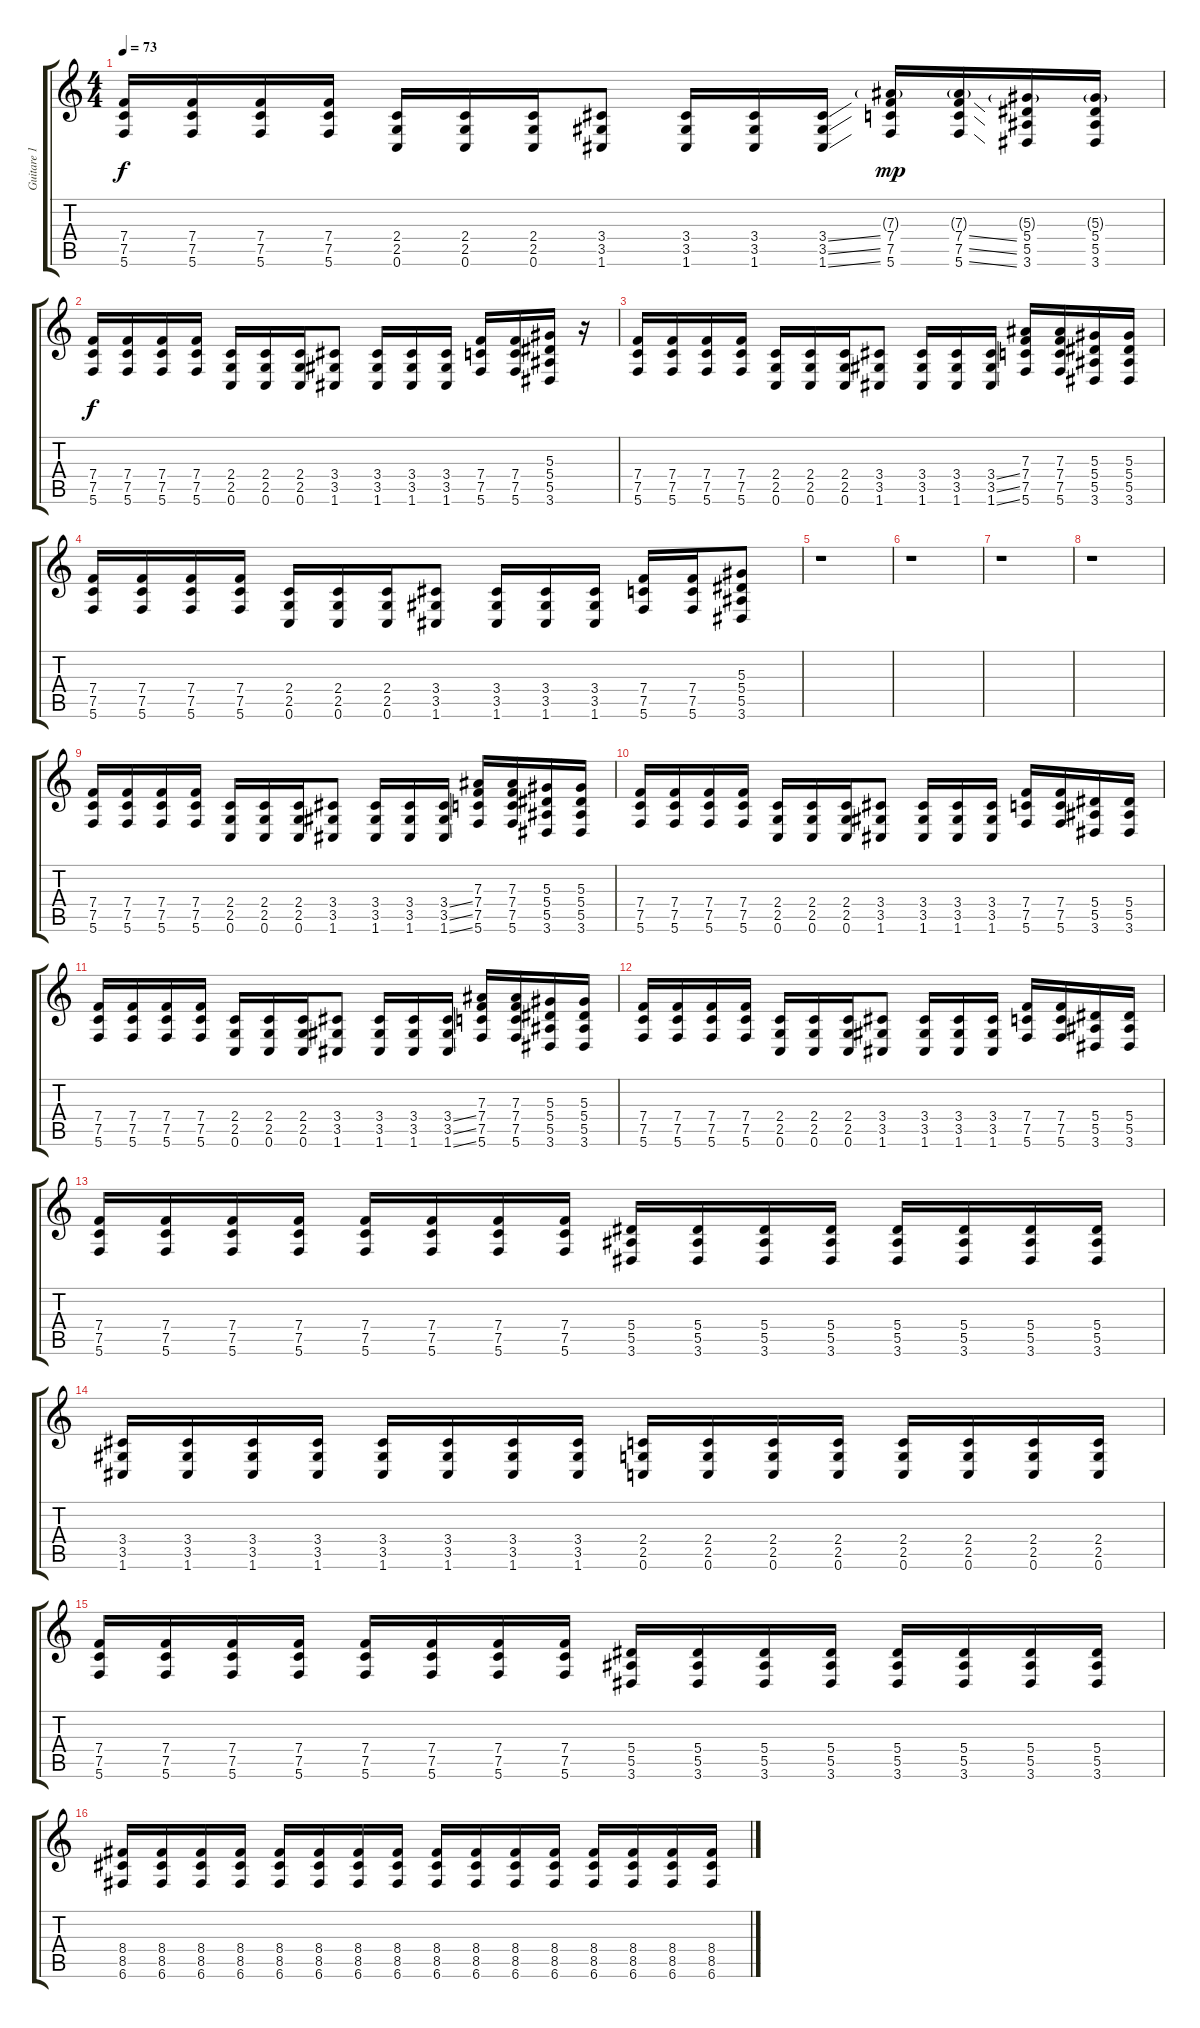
\track ("Guitare 1" "Guitare 1") {instrument distortionguitar}
\staff {score tabs}
\tuning (C4 G3 Eb3 Bb2 F2 C2) {hide}
\ts (4 4)
\tempo 73
\clef g2
\ks c
(7.4 7.5 5.6).16{dy f instrument distortionguitar} (7.4 7.5 5.6).16 (7.4 7.5 5.6).16 (7.4 7.5 5.6).16 (2.4 2.5 0.6).16 (2.4 2.5 0.6).16 (2.4 2.5 0.6).16 (3.4 3.5 1.6).8 (3.4 3.5 1.6).16 (3.4 3.5 1.6).16 (3.4{ss} 3.5{ss} 1.6{ss}).16 (7.3{g} 7.4 7.5 5.6).16{dy mp} (7.3{g} 7.4{ss} 7.5{ss} 5.6{ss}).16 (5.3{g} 5.4 5.5 3.6).16 (5.3{g} 5.4 5.5 3.6).16 |
(7.4 7.5 5.6).16{dy f} (7.4 7.5 5.6).16 (7.4 7.5 5.6).16 (7.4 7.5 5.6).16 (2.4 2.5 0.6).16 (2.4 2.5 0.6).16 (2.4 2.5 0.6).16 (3.4 3.5 1.6).8 (3.4 3.5 1.6).16 (3.4 3.5 1.6).16 (3.4 3.5 1.6).16 (7.4 7.5 5.6).16 (7.4 7.5 5.6).16 (5.3 5.4 5.5 3.6).16 r.16 |
(7.4 7.5 5.6).16 (7.4 7.5 5.6).16 (7.4 7.5 5.6).16 (7.4 7.5 5.6).16 (2.4 2.5 0.6).16 (2.4 2.5 0.6).16 (2.4 2.5 0.6).16 (3.4 3.5 1.6).8 (3.4 3.5 1.6).16 (3.4 3.5 1.6).16 (3.4{ss} 3.5{ss} 1.6{ss}).16 (7.3 7.4 7.5 5.6).16 (7.3 7.4 7.5 5.6).16 (5.3 5.4 5.5 3.6).16 (5.3 5.4 5.5 3.6).16 |
(7.4 7.5 5.6).16 (7.4 7.5 5.6).16 (7.4 7.5 5.6).16 (7.4 7.5 5.6).16 (2.4 2.5 0.6).16 (2.4 2.5 0.6).16 (2.4 2.5 0.6).16 (3.4 3.5 1.6).8 (3.4 3.5 1.6).16 (3.4 3.5 1.6).16 (3.4 3.5 1.6).16 (7.4 7.5 5.6).16 (7.4 7.5 5.6).16 (5.3 5.4 5.5 3.6).8 |
r.1 |
r.1 |
r.1 |
r.1 |
(7.4 7.5 5.6).16 (7.4 7.5 5.6).16 (7.4 7.5 5.6).16 (7.4 7.5 5.6).16 (2.4 2.5 0.6).16 (2.4 2.5 0.6).16 (2.4 2.5 0.6).16 (3.4 3.5 1.6).8 (3.4 3.5 1.6).16 (3.4 3.5 1.6).16 (3.4{ss} 3.5{ss} 1.6{ss}).16 (7.3 7.4 7.5 5.6).16 (7.3 7.4 7.5 5.6).16 (5.3 5.4 5.5 3.6).16 (5.3 5.4 5.5 3.6).16 |
(7.4 7.5 5.6).16 (7.4 7.5 5.6).16 (7.4 7.5 5.6).16 (7.4 7.5 5.6).16 (2.4 2.5 0.6).16 (2.4 2.5 0.6).16 (2.4 2.5 0.6).16 (3.4 3.5 1.6).8 (3.4 3.5 1.6).16 (3.4 3.5 1.6).16 (3.4 3.5 1.6).16 (7.4 7.5 5.6).16 (7.4 7.5 5.6).16 (5.4 5.5 3.6).16 (5.4 5.5 3.6).16 |
(7.4 7.5 5.6).16 (7.4 7.5 5.6).16 (7.4 7.5 5.6).16 (7.4 7.5 5.6).16 (2.4 2.5 0.6).16 (2.4 2.5 0.6).16 (2.4 2.5 0.6).16 (3.4 3.5 1.6).8 (3.4 3.5 1.6).16 (3.4 3.5 1.6).16 (3.4{ss} 3.5{ss} 1.6{ss}).16 (7.3 7.4 7.5 5.6).16 (7.3 7.4 7.5 5.6).16 (5.3 5.4 5.5 3.6).16 (5.3 5.4 5.5 3.6).16 |
(7.4 7.5 5.6).16 (7.4 7.5 5.6).16 (7.4 7.5 5.6).16 (7.4 7.5 5.6).16 (2.4 2.5 0.6).16 (2.4 2.5 0.6).16 (2.4 2.5 0.6).16 (3.4 3.5 1.6).8 (3.4 3.5 1.6).16 (3.4 3.5 1.6).16 (3.4 3.5 1.6).16 (7.4 7.5 5.6).16 (7.4 7.5 5.6).16 (5.4 5.5 3.6).16 (5.4 5.5 3.6).16 |
(7.4 7.5 5.6).16 (7.4 7.5 5.6).16 (7.4 7.5 5.6).16 (7.4 7.5 5.6).16 (7.4 7.5 5.6).16 (7.4 7.5 5.6).16 (7.4 7.5 5.6).16 (7.4 7.5 5.6).16 (5.4 5.5 3.6).16 (5.4 5.5 3.6).16 (5.4 5.5 3.6).16 (5.4 5.5 3.6).16 (5.4 5.5 3.6).16 (5.4 5.5 3.6).16 (5.4 5.5 3.6).16 (5.4 5.5 3.6).16 |
(3.4 3.5 1.6).16 (3.4 3.5 1.6).16 (3.4 3.5 1.6).16 (3.4 3.5 1.6).16 (3.4 3.5 1.6).16 (3.4 3.5 1.6).16 (3.4 3.5 1.6).16 (3.4 3.5 1.6).16 (2.4 2.5 0.6).16 (2.4 2.5 0.6).16 (2.4 2.5 0.6).16 (2.4 2.5 0.6).16 (2.4 2.5 0.6).16 (2.4 2.5 0.6).16 (2.4 2.5 0.6).16 (2.4 2.5 0.6).16 |
(7.4 7.5 5.6).16 (7.4 7.5 5.6).16 (7.4 7.5 5.6).16 (7.4 7.5 5.6).16 (7.4 7.5 5.6).16 (7.4 7.5 5.6).16 (7.4 7.5 5.6).16 (7.4 7.5 5.6).16 (5.4 5.5 3.6).16 (5.4 5.5 3.6).16 (5.4 5.5 3.6).16 (5.4 5.5 3.6).16 (5.4 5.5 3.6).16 (5.4 5.5 3.6).16 (5.4 5.5 3.6).16 (5.4 5.5 3.6).16 |
(8.4 8.5 6.6).16 (8.4 8.5 6.6).16 (8.4 8.5 6.6).16 (8.4 8.5 6.6).16 (8.4 8.5 6.6).16 (8.4 8.5 6.6).16 (8.4 8.5 6.6).16 (8.4 8.5 6.6).16 (8.4 8.5 6.6).16 (8.4 8.5 6.6).16 (8.4 8.5 6.6).16 (8.4 8.5 6.6).16 (8.4 8.5 6.6).16 (8.4 8.5 6.6).16 (8.4 8.5 6.6).16 (8.4 8.5 6.6).16
